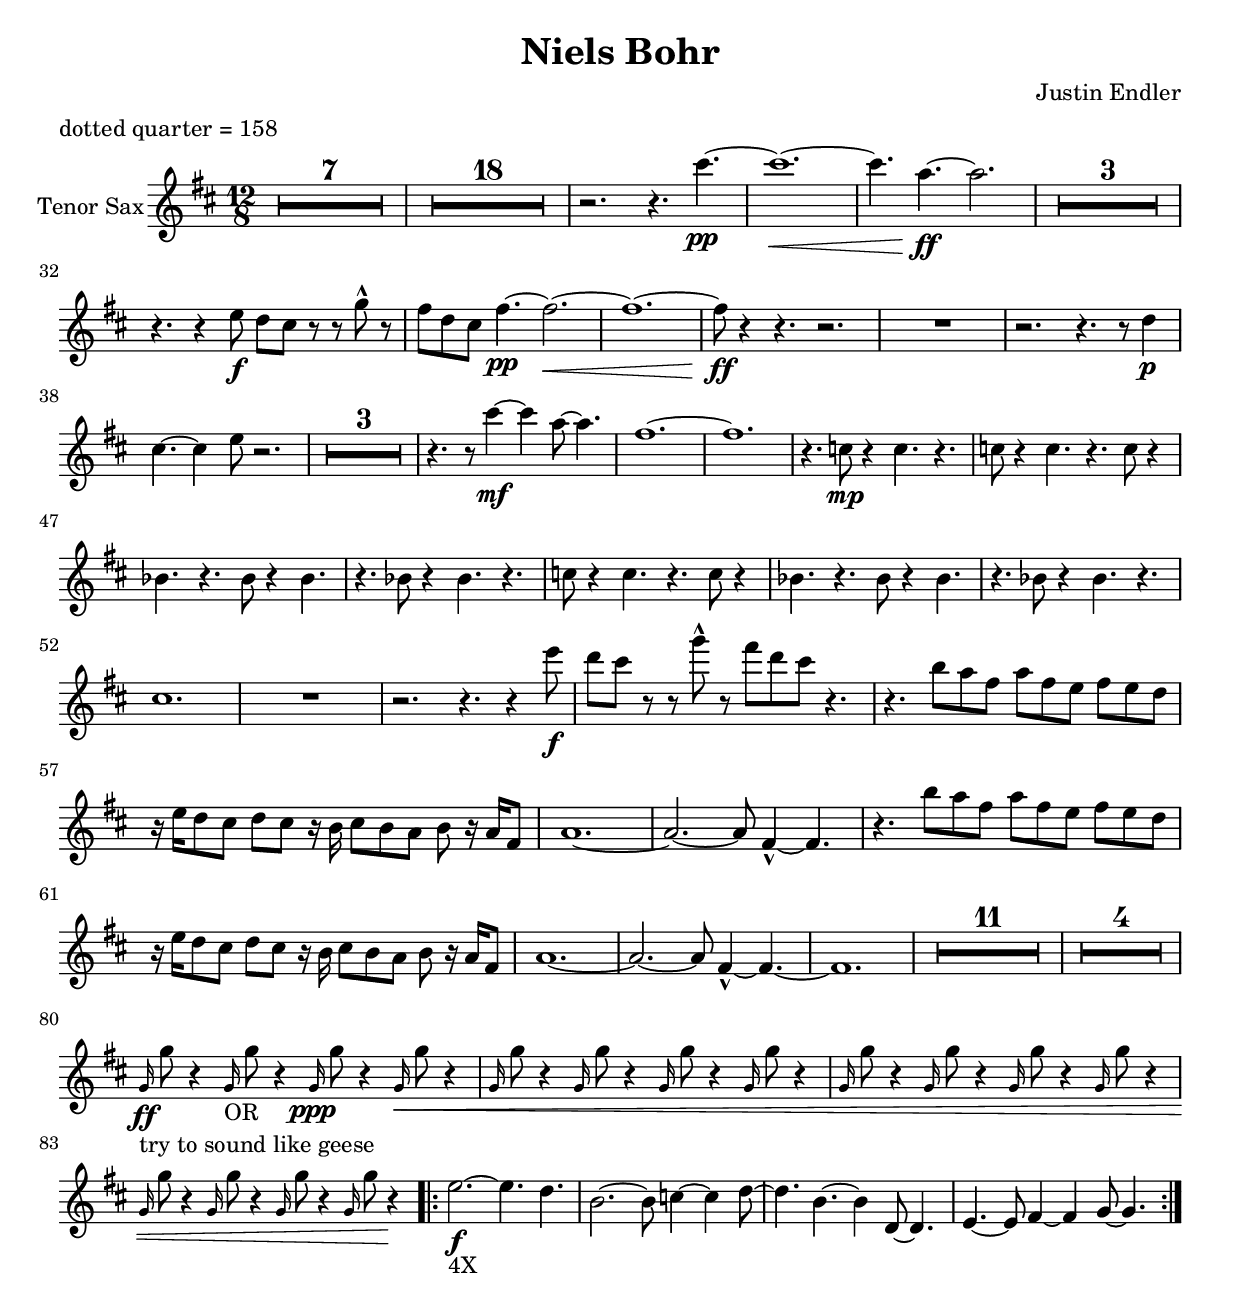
\include "globals.ly"

% ------ Tenor Saxophone ------
tenorNotes = \relative c {
  \Key
  % rest 25 bars up front
  R1.*7 |
  R1.*18 |
  % Logic bar numbers in comments
  r2. r4. b''\pp ~ | %30
  b1.\< ~ | %31
  b4. g\!\ff ~ g2. | %32
  R1.*3 |
  r4. r4 d8\f c b r8 r  f'-^ r | %36
  e c b e4.\pp ~ e2.\< ~ | %37
  e1. ~ | %38
  e8\!\ff r4  r4. r2. | %39
  R1. | %40
  r2. r4. r8 c4\p | %41
  b4. ~ b4 d8 r2. | %42
  R1.*3 |
  r4. r8 b'4\mf ~ b4 g8 ~ g4. | %46
  e1. ~ | %47
  e1. | %48
  r4. bf8\mp r4 bf4. r | %49
  bf8 r4 bf4. r bf8 r4 | %50
  af4. r af8 r4 af4. | %51
  r4. af8 r4 af4. r | %52
  bf8 r4 bf4. r bf8 r4 | %53
  af4. r af8 r4 af4. | %54
  r4. af8 r4 af4. r | %55
  b1. | %56
  R1. | %57
  r2. r4. r4 d'8\f | %58
  c8 b r r f'-^ r e c b r4. | %59
  r4. a8 g e g e d e d c | %60
  r16 d c8 b c b r16 a b8 a g a r16 g e8 | %61
  g1. ~ | %62
  g2. ~ g8 e4-^ ~ e4. | %63
  r4. a'8 g e g e d e d c | %60
  r16 d c8 b c b r16 a b8 a g a r16 g e8 | %61
  g1. ~ | %66
  g2. ~ g8 e4-^ ~ e4. ~ | %67
  e1. | %68
  R1.*11 |
  R1.*4 |
  \grace f16_"try to sound like geese"\ff f'8 r4 \grace f,16_"OR" f'8 r4 \grace f,16\ppp f'8 r4 \grace f,16\< f'8 r4 | %84
  \grace f,16 f'8 r4 \grace f,16 f'8 r4 \grace f,16 f'8 r4 \grace f,16 f'8 r4 | %85
  \grace f,16 f'8 r4 \grace f,16 f'8 r4 \grace f,16 f'8 r4 \grace f,16 f'8 r4 | %86
  \grace f,16 f'8 r4 \grace f,16 f'8 r4 \grace f,16 f'8 r4 \grace f,16 f'8 r4\! | %87
  \repeat volta 4 { d2.\f_"4X" ~ d4. c4. | %88
  a2. ~ a8 bf4 ~ bf c8 ~ | %89
  c4. a4. ~ a4 c,8 ~ c4. | %90
  d4. ~ d8 e4 ~ e4 f8 ~ f4. | } %91
}


\header {
  title = "Niels Bohr"
  composer = "Justin Endler"
  meter = "dotted quarter = 158"
}

tenorSax = \transpose c d' {
  \time 12/8
  \set Staff.instrumentName = #"Tenor Sax"
  \clef treble
  <<
    \tenorNotes
  >>
}

\score {
  <<
    \new Staff = "tenorsax" \tenorSax
  >>
  \layout {
    \context { \Staff \RemoveEmptyStaves }
    \context {
      \Score
      \override MultiMeasureRest.expand-limit = #1
      \override BarNumber #'padding = #3
      \override RehearsalMark #'padding = #2
      skipBars = ##t
    }
  }
  \midi { }
}
